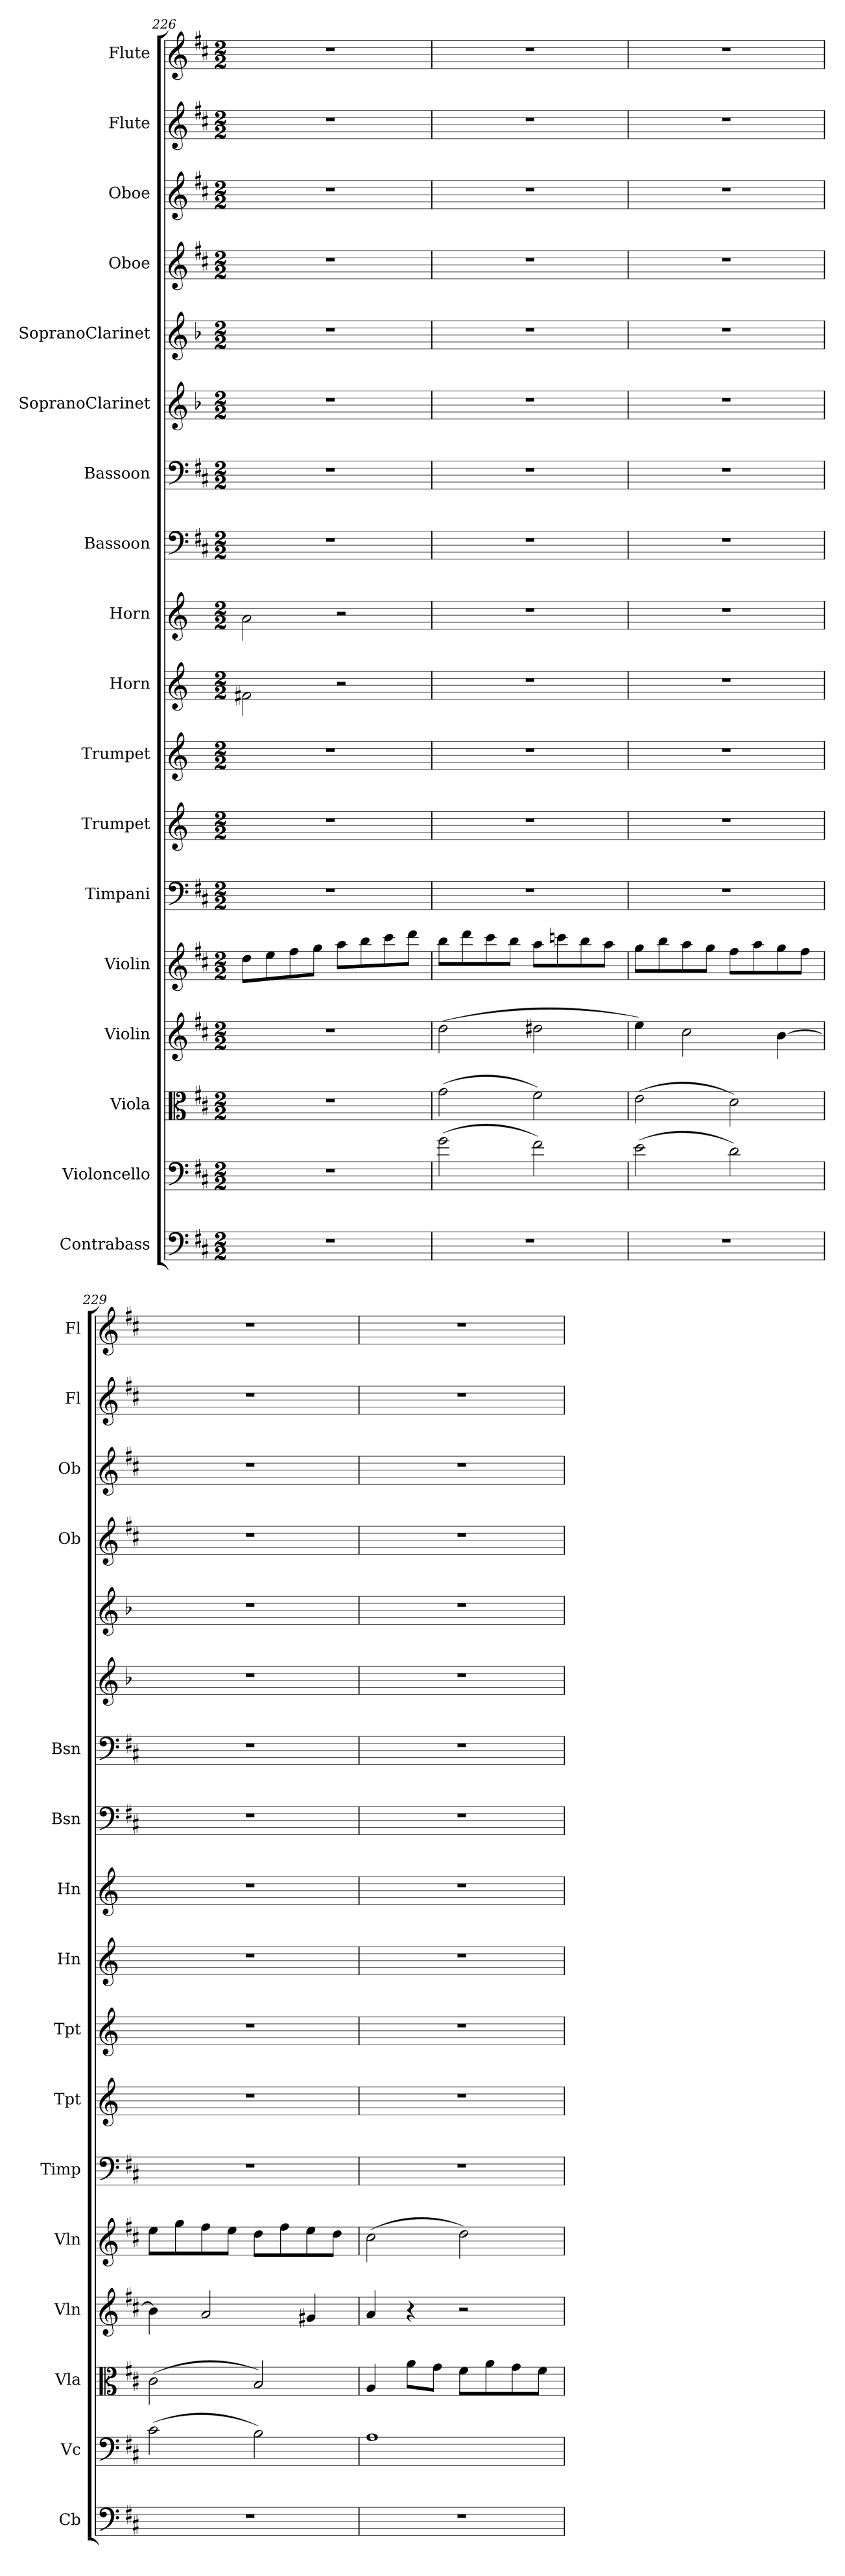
**kern	**kern	**kern	**kern	**kern	**kern	**kern	**kern	**kern	**kern	**kern	**kern	**kern	**kern	**kern	**kern	**kern	**kern
*part18	*part17	*part16	*part15	*part14	*part13	*part12	*part11	*part10	*part9	*part8	*part7	*part6	*part5	*part4	*part3	*part2	*part1
*staff18	*staff17	*staff16	*staff15	*staff14	*staff13	*staff12	*staff11	*staff10	*staff9	*staff8	*staff7	*staff6	*staff5	*staff4	*staff3	*staff2	*staff1
*I"Contrabass	*I"Violoncello	*I"Viola	*I"Violin	*I"Violin	*I"Timpani	*I"Trumpet	*I"Trumpet	*I"Horn	*I"Horn	*I"Bassoon	*I"Bassoon	*I"SopranoClarinet	*I"SopranoClarinet	*I"Oboe	*I"Oboe	*I"Flute	*I"Flute
*I'Cb	*I'Vc	*I'Vla	*I'Vln	*I'Vln	*I'Timp	*I'Tpt	*I'Tpt	*I'Hn	*I'Hn	*I'Bsn	*I'Bsn	*	*	*I'Ob	*I'Ob	*I'Fl	*I'Fl
*clefF4	*clefF4	*clefC3	*clefG2	*clefG2	*clefF4	*clefG2	*clefG2	*clefG2	*clefG2	*clefF4	*clefF4	*clefG2	*clefG2	*clefG2	*clefG2	*clefG2	*clefG2
*k[f#c#]	*k[f#c#]	*k[f#c#]	*k[f#c#]	*k[f#c#]	*k[f#c#]	*k[]	*k[]	*k[]	*k[]	*k[f#c#]	*k[f#c#]	*k[b-]	*k[b-]	*k[f#c#]	*k[f#c#]	*k[f#c#]	*k[f#c#]
*M2/2	*M2/2	*M2/2	*M2/2	*M2/2	*M2/2	*M2/2	*M2/2	*M2/2	*M2/2	*M2/2	*M2/2	*M2/2	*M2/2	*M2/2	*M2/2	*M2/2	*M2/2
=226	=226	=226	=226	=226	=226	=226	=226	=226	=226	=226	=226	=226	=226	=226	=226	=226	=226
1r	1r	1r	1r	8dd\L	1r	1r	1r	2f#X\	2a\	1r	1r	1r	1r	1r	1r	1r	1r
.	.	.	.	8ee\	.	.	.	.	.	.	.	.	.	.	.	.	.
.	.	.	.	8ff#\	.	.	.	.	.	.	.	.	.	.	.	.	.
.	.	.	.	8gg\J	.	.	.	.	.	.	.	.	.	.	.	.	.
.	.	.	.	8aa\L	.	.	.	2r	2r	.	.	.	.	.	.	.	.
.	.	.	.	8bb\	.	.	.	.	.	.	.	.	.	.	.	.	.
.	.	.	.	8ccc#\	.	.	.	.	.	.	.	.	.	.	.	.	.
.	.	.	.	8ddd\J	.	.	.	.	.	.	.	.	.	.	.	.	.
=227	=227	=227	=227	=227	=227	=227	=227	=227	=227	=227	=227	=227	=227	=227	=227	=227	=227
1r	(2g\	(2g\	(2dd\	8bb\L	1r	1r	1r	1r	1r	1r	1r	1r	1r	1r	1r	1r	1r
.	.	.	.	8ddd\	.	.	.	.	.	.	.	.	.	.	.	.	.
.	.	.	.	8ccc#\	.	.	.	.	.	.	.	.	.	.	.	.	.
.	.	.	.	8bb\J	.	.	.	.	.	.	.	.	.	.	.	.	.
.	2f#\)	2f#\)	2dd#X\	8aa\L	.	.	.	.	.	.	.	.	.	.	.	.	.
.	.	.	.	8cccn\	.	.	.	.	.	.	.	.	.	.	.	.	.
.	.	.	.	8bb\	.	.	.	.	.	.	.	.	.	.	.	.	.
.	.	.	.	8aa\J	.	.	.	.	.	.	.	.	.	.	.	.	.
=228	=228	=228	=228	=228	=228	=228	=228	=228	=228	=228	=228	=228	=228	=228	=228	=228	=228
1r	(2e\	(2e\	4ee\)	8gg\L	1r	1r	1r	1r	1r	1r	1r	1r	1r	1r	1r	1r	1r
.	.	.	.	8bb\	.	.	.	.	.	.	.	.	.	.	.	.	.
.	.	.	2cc#\	8aa\	.	.	.	.	.	.	.	.	.	.	.	.	.
.	.	.	.	8gg\J	.	.	.	.	.	.	.	.	.	.	.	.	.
.	2d\)	2d\)	.	8ff#\L	.	.	.	.	.	.	.	.	.	.	.	.	.
.	.	.	.	8aa\	.	.	.	.	.	.	.	.	.	.	.	.	.
.	.	.	[4b\	8gg\	.	.	.	.	.	.	.	.	.	.	.	.	.
.	.	.	.	8ff#\J	.	.	.	.	.	.	.	.	.	.	.	.	.
=229	=229	=229	=229	=229	=229	=229	=229	=229	=229	=229	=229	=229	=229	=229	=229	=229	=229
1r	(2c#\	(2c#\	4b\]	8ee\L	1r	1r	1r	1r	1r	1r	1r	1r	1r	1r	1r	1r	1r
.	.	.	.	8gg\	.	.	.	.	.	.	.	.	.	.	.	.	.
.	.	.	2a/	8ff#\	.	.	.	.	.	.	.	.	.	.	.	.	.
.	.	.	.	8ee\J	.	.	.	.	.	.	.	.	.	.	.	.	.
.	2B\)	2B/)	.	8dd\L	.	.	.	.	.	.	.	.	.	.	.	.	.
.	.	.	.	8ff#\	.	.	.	.	.	.	.	.	.	.	.	.	.
.	.	.	4g#X/	8ee\	.	.	.	.	.	.	.	.	.	.	.	.	.
.	.	.	.	8dd\J	.	.	.	.	.	.	.	.	.	.	.	.	.
=230	=230	=230	=230	=230	=230	=230	=230	=230	=230	=230	=230	=230	=230	=230	=230	=230	=230
1r	1A\	4A/	4a/	(2cc#\	1r	1r	1r	1r	1r	1r	1r	1r	1r	1r	1r	1r	1r
.	.	8a\L	4r	.	.	.	.	.	.	.	.	.	.	.	.	.	.
.	.	8g\J	.	.	.	.	.	.	.	.	.	.	.	.	.	.	.
.	.	8f#\L	2r	2dd\)	.	.	.	.	.	.	.	.	.	.	.	.	.
.	.	8a\	.	.	.	.	.	.	.	.	.	.	.	.	.	.	.
.	.	8g\	.	.	.	.	.	.	.	.	.	.	.	.	.	.	.
.	.	8f#\J	.	.	.	.	.	.	.	.	.	.	.	.	.	.	.
=	=	=	=	=	=	=	=	=	=	=	=	=	=	=	=	=	=
*-	*-	*-	*-	*-	*-	*-	*-	*-	*-	*-	*-	*-	*-	*-	*-	*-	*-
